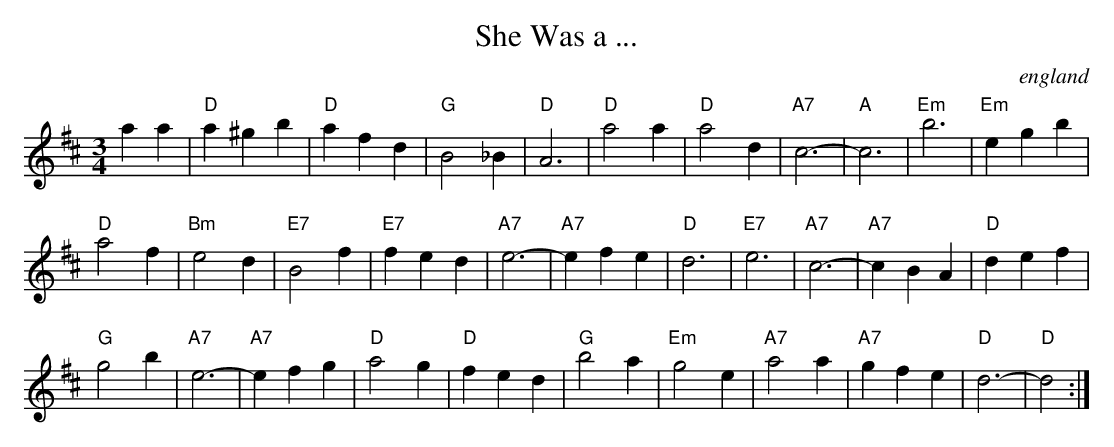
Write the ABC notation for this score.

X:1
T:She Was a ...
O:england
M:3/4
L:1/4
K:D
aa|"D"a^gb|"D"afd|"G"B2_B|"D"A3|"D"a2a|"D"a2d|"A7"c3-|"A"c3|"Em"b3|"Em"egb|
"D"a2f|"Bm"e2d|"E7"B2f|"E7"fed|"A7"e3-|"A7"efe|"D"d3|"E7"e3|"A7"c3-|"A7"cBA|\
"D"def|
"G"g2b|"A7"e3-|"A7"efg|"D"a2g|"D"fed|"G"b2a|"Em"g2e|"A7"a2a|"A7"gfe|"D"d3-|\
"D"d2:|
